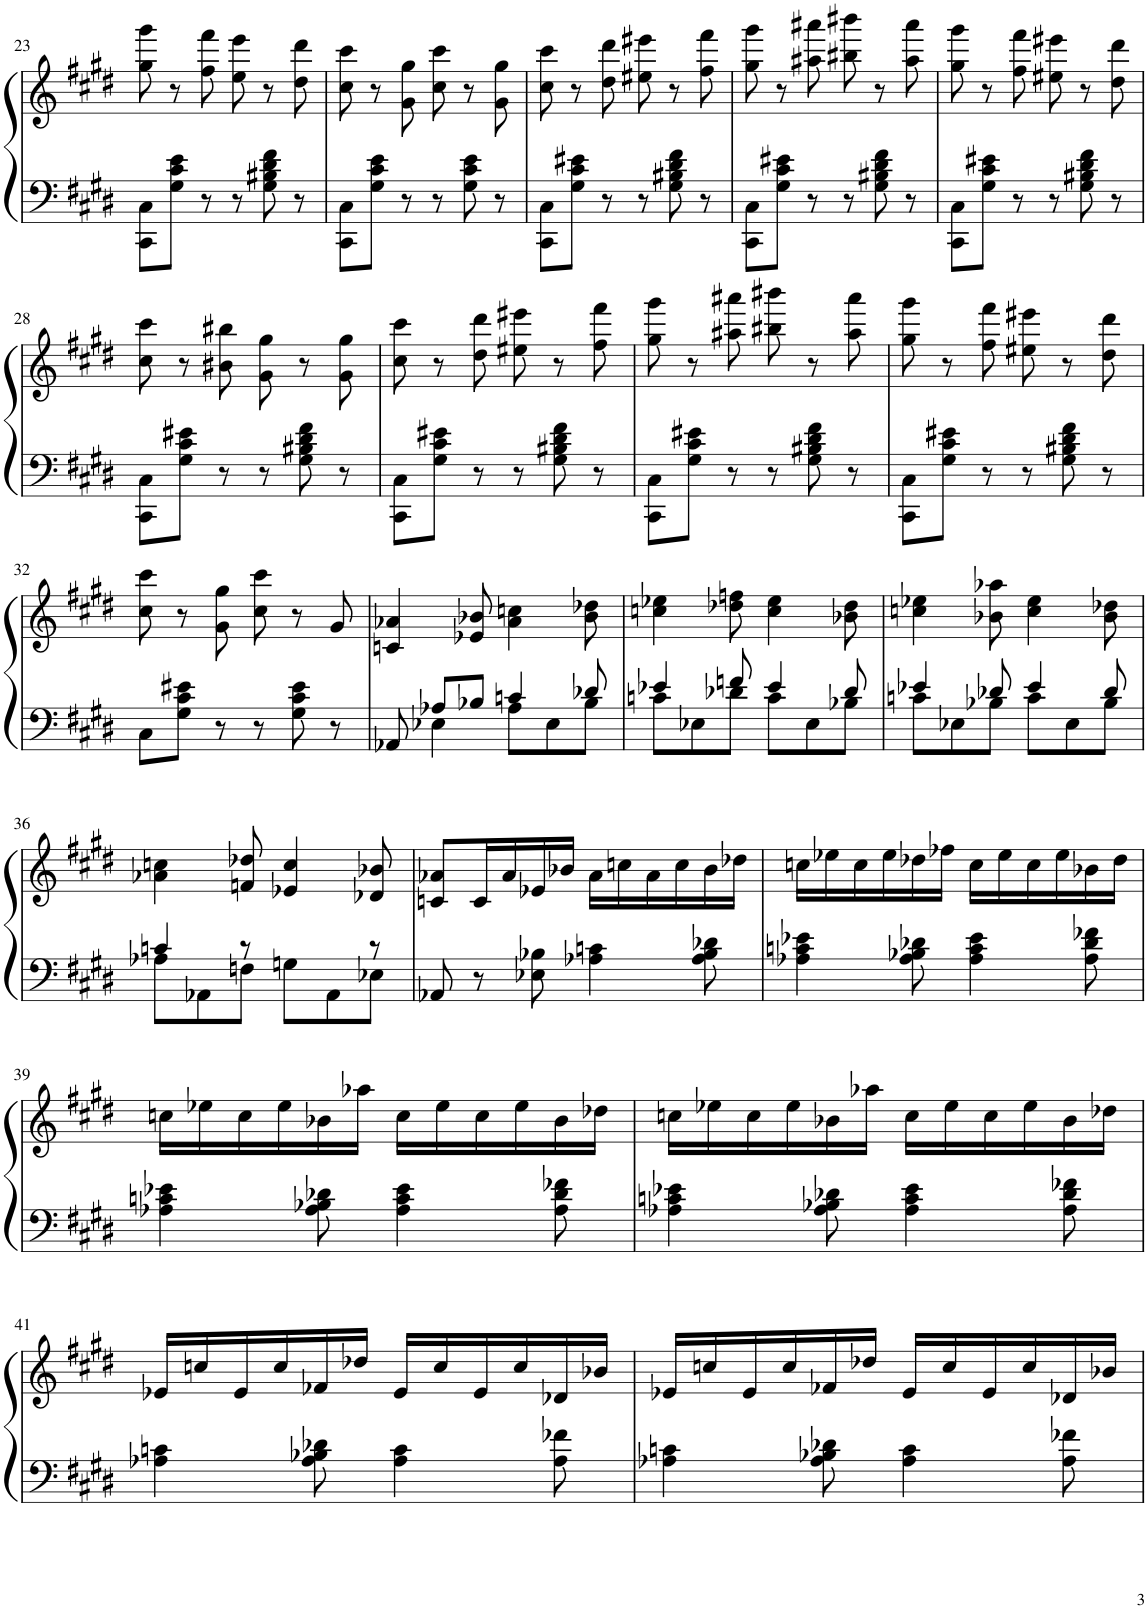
**kern	**kern
*part1	*part1
*staff2	*staff1
*I"Piano	*
*I'Pno.	*
!!LO:PB:g=z
*clefF4	*clefG2
*k[f#c#g#d#]	*k[f#c#g#d#]
*M6/8	*M6/8
=23	=23
*	*^
8CC#\ 8C#\L	8ryy	8gg#\ 8ggg#\
8G#\ 8c#\ 8e\J	8r	8ryy
8r	4ryy	8ff#\ 8fff#\
8r	.	8ee\ 8eee\
8G#\ 8B#X\ 8d#\ 8f#\	8r	8ryy
8r	8ryy	8dd#\ 8ddd#\
=24	=24	=24
8CC#\ 8C#\L	8ryy	8cc#\ 8ccc#\
8G#\ 8c#\ 8e\J	8r	8ryy
8r	4ryy	8g#\ 8gg#\
8r	.	8cc#\ 8ccc#\
8G#\ 8c#\ 8e\	8r	8ryy
8r	8ryy	8g#\ 8gg#\
=25	=25	=25
8CC#\ 8C#\L	8ryy	8cc#\ 8ccc#\
8G#\ 8c#\ 8e#X\J	8r	8ryy
8r	4ryy	8dd#\ 8ddd#\
8r	.	8ee#X\ 8eee#X\
8G#\ 8B#X\ 8d#\ 8f#\	8r	8ryy
8r	8ryy	8ff#\ 8fff#\
=26	=26	=26
8CC#\ 8C#\L	8ryy	8gg#\ 8ggg#\
8G#\ 8c#\ 8e#X\J	8r	8ryy
8r	4ryy	8aa#X\ 8aaa#X\
8r	.	8bb#X\ 8bbb#X\
8G#\ 8B#X\ 8d#\ 8f#\	8r	8ryy
8r	8ryy	8aa#\ 8aaa#\
=27	=27	=27
8CC#\ 8C#\L	8ryy	8gg#\ 8ggg#\
8G#\ 8c#\ 8e#X\J	8r	8ryy
8r	4ryy	8ff#\ 8fff#\
8r	.	8ee#X\ 8eee#X\
8G#\ 8B#X\ 8d#\ 8f#\	8r	8ryy
8r	8ryy	8dd#\ 8ddd#\
!!LO:LB:g=z	!!
=28	=28	=28
8CC#\ 8C#\L	8ryy	8cc#\ 8ccc#\
8G#\ 8c#\ 8e#X\J	8r	8ryy
8r	4ryy	8b#X\ 8bb#X\
8r	.	8g#\ 8gg#\
8G#\ 8B#X\ 8d#\ 8f#\	8r	8ryy
8r	8ryy	8g#\ 8gg#\
=29	=29	=29
8CC#\ 8C#\L	8ryy	8cc#\ 8ccc#\
8G#\ 8c#\ 8e#X\J	8r	8ryy
8r	4ryy	8dd#\ 8ddd#\
8r	.	8ee#X\ 8eee#X\
8G#\ 8B#X\ 8d#\ 8f#\	8r	8ryy
8r	8ryy	8ff#\ 8fff#\
=30	=30	=30
8CC#\ 8C#\L	8ryy	8gg#\ 8ggg#\
8G#\ 8c#\ 8e#X\J	8r	8ryy
8r	4ryy	8aa#X\ 8aaa#X\
8r	.	8bb#X\ 8bbb#X\
8G#\ 8B#X\ 8d#\ 8f#\	8r	8ryy
8r	8ryy	8aa#\ 8aaa#\
=31	=31	=31
8CC#\ 8C#\L	8ryy	8gg#\ 8ggg#\
8G#\ 8c#\ 8e#X\J	8r	8ryy
8r	4ryy	8ff#\ 8fff#\
8r	.	8ee#X\ 8eee#X\
8G#\ 8B#X\ 8d#\ 8f#\	8r	8ryy
8r	8ryy	8dd#\ 8ddd#\
!!LO:LB:g=z	!!
=32	=32	=32
8C#\L	8ryy	8cc#\ 8ccc#\
8G#\ 8c#\ 8e#X\J	8r	8ryy
8r	4ryy	8g#\ 8gg#\
8r	.	8cc#\ 8ccc#\
8G#\ 8c#\ 8e#\	8r	4ryy
8r	8g#/	.
*	*v	*v
=33	=33
*^	*
8AA-X/	8ryy	4cn/ 4a-X/
8A-X/L	4E-X\	.
8B-X/J	.	8e-X/ 8b-X/
4cn/	8A-\L	4a-\ 4ccn\
.	8E-\	.
8d-X/	8B-\J	8b-\ 8dd-X\
=34	=34	=34
4e-X/	8cn\L	4ccn\ 4ee-X\
.	8E-X\	.
8fn/	8d-X\J	8dd-X\ 8ffn\
4e-/	8c\L	4cc\ 4ee-\
.	8E-\	.
8d-/	8B-X\J	8b-X\ 8dd-\
=35	=35	=35
4e-X/	8cn\L	4ccn\ 4ee-X\
.	8E-X\	.
8d-X/	8B-X\J	8b-X\ 8aa-X\
4e-/	8c\L	4cc\ 4ee-\
.	8E-\	.
8d-/	8B-\J	8b-\ 8dd-X\
!!LO:LB:g=z
=36	=36	=36
4cn/	8A-X\L	4a-X\ 4ccn\
.	8AA-X\	.
8r	8Fn\J	8fn/ 8dd-X/
4ryy	8Gn\L	4e-X/ 4cc/
.	8AA-\	.
8r	8E-X\J	8d-X/ 8b-X/
*v	*v	*
=37	=37
8AA-X/	8cn/ 8a-X/L
8r	16c/L
.	16a-/
8E-X\ 8B-X\	16e-X/
.	16b-X/JJ
4A-X\ 4cn\	16a-\LL
.	16ccn\
.	16a-\
.	16cc\
8A-\ 8B-\ 8d-X\	16b-\
.	16dd-X\JJ
=38	=38
4A-X\ 4cn\ 4e-X\	16ccn\LL
.	16ee-X\
.	16cc\
.	16ee-\
8A-\ 8B-X\ 8d-X\	16dd-X\
.	16ff-X\JJ
4A-\ 4c\ 4e-\	16cc\LL
.	16ee-\
.	16cc\
.	16ee-\
8A-\ 8d-\ 8f-X\	16b-X\
.	16dd-\JJ
!!LO:LB:g=z
=39	=39
4A-X\ 4cn\ 4e-X\	16ccn\LL
.	16ee-X\
.	16cc\
.	16ee-\
8A-\ 8B-X\ 8d-X\	16b-X\
.	16aa-X\JJ
4A-\ 4c\ 4e-\	16cc\LL
.	16ee-\
.	16cc\
.	16ee-\
8A-\ 8d-\ 8f-X\	16b-\
.	16dd-X\JJ
=40	=40
4A-X\ 4cn\ 4e-X\	16ccn\LL
.	16ee-X\
.	16cc\
.	16ee-\
8A-\ 8B-X\ 8d-X\	16b-X\
.	16aa-X\JJ
4A-\ 4c\ 4e-\	16cc\LL
.	16ee-\
.	16cc\
.	16ee-\
8A-\ 8d-\ 8f-X\	16b-\
.	16dd-X\JJ
!!LO:LB:g=z
=41	=41
4A-X\ 4cn\	16e-X/LL
.	16ccn/
.	16e-/
.	16cc/
8A-\ 8B-X\ 8d-X\	16f-X/
.	16dd-X/JJ
4A-\ 4c\	16e-/LL
.	16cc/
.	16e-/
.	16cc/
8A-\ 8f-X\	16d-X/
.	16b-X/JJ
=42	=42
4A-X\ 4cn\	16e-X/LL
.	16ccn/
.	16e-/
.	16cc/
8A-\ 8B-X\ 8d-X\	16f-X/
.	16dd-X/JJ
4A-\ 4c\	16e-/LL
.	16cc/
.	16e-/
.	16cc/
8A-\ 8f-X\	16d-X/
.	16b-X/JJ
=	=
*-	*-
